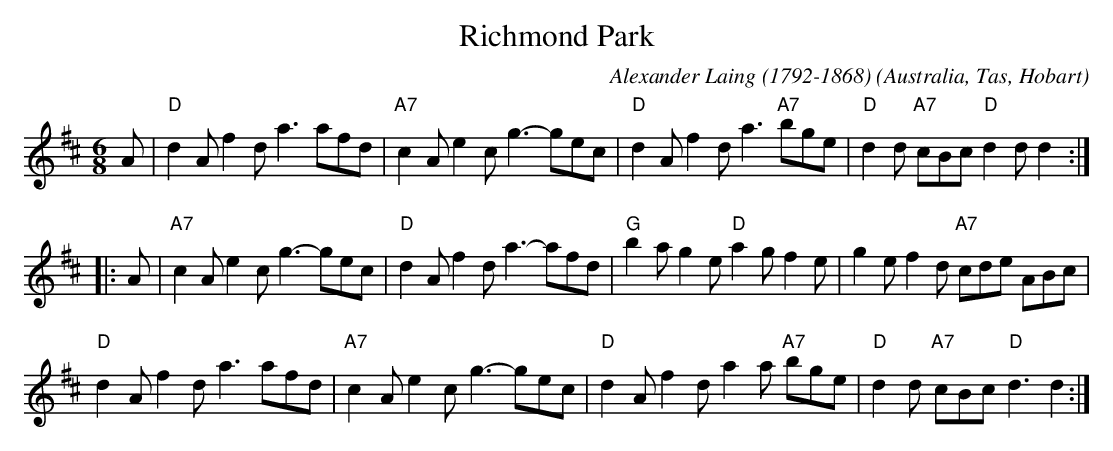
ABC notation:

X:1
T:Richmond Park
C:Alexander Laing (1792-1868)
O:Australia, Tas, Hobart
M:6/8
L:1/8
K:D
A|"D"d2Af2da3afd|"A7"c2Ae2cg3-gec|"D" d2Af2da3 "A7"bge|"D"d2d "A7"cBc"D"d2dd2:|
|:A|"A7"c2Ae2cg3-gec|"D"d2Af2da3-afd|"G"b2ag2e"D"a2gf2e|g2ef2d "A7"cde ABc|
"D"d2Af2da3afd|"A7"c2Ae2cg3-gec|"D"d2Af2da2a "A7"bge|"D"d2d "A7"cBc"D"d3d2:|
